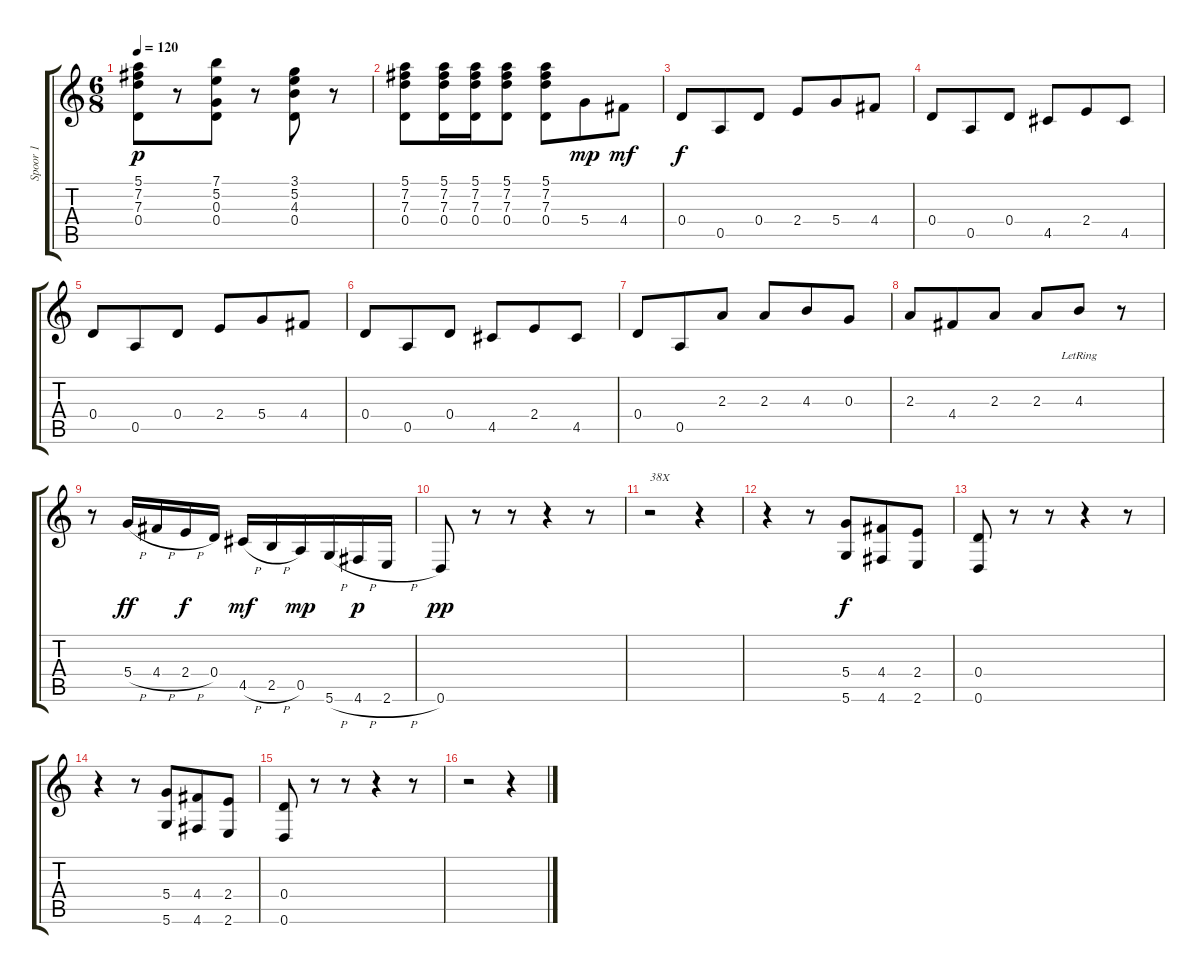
\track ("Spoor 1" "Spoor 1") {instrument acousticguitarnylon}
\staff {score tabs}
\tuning (E4 B3 G3 D3 A2 D2) {hide}
\ts (6 8)
\tempo 120
\clef g2
\ks c
(5.1 7.2 7.3 0.4).8{dy p} r.8 (7.1 5.2 0.3 0.4).8 r.8 (3.1 5.2 4.3 0.4).8 r.8 |
(5.1 7.2 7.3 0.4).8 (5.1 7.2 7.3 0.4).16 (5.1 7.2 7.3 0.4).16 (5.1 7.2 7.3 0.4).8 (5.1 7.2 7.3 0.4).8 5.4.8{dy mp} 4.4.8{dy mf} |
0.4.8{dy f} 0.5.8 0.4.8 2.4.8 5.4.8 4.4.8 |
0.4.8 0.5.8 0.4.8 4.5.8 2.4.8 4.5.8 |
0.4.8 0.5.8 0.4.8 2.4.8 5.4.8 4.4.8 |
0.4.8 0.5.8 0.4.8 4.5.8 2.4.8 4.5.8 |
0.4.8 0.5.8 2.3.8 2.3.8 4.3.8 0.3.8 |
2.3.8 4.4.8 2.3.8 2.3.8 4.3{lr}.8 r.8 |
r.8 5.4{h}.16{dy ff} 4.4{h}.16 2.4{h}.16{dy f} 0.4.16 4.5{h}.16{dy mf} 2.5{h}.16 0.5.16{dy mp} 5.6{h}.16 4.6{h}.16{dy p} 2.6{h}.16 |
0.6.8{dy pp} r.8 r.8 r.4 r.8 |
r.2{txt "38X"} r.4 |
r.4 r.8 (5.4 5.6).8{dy f} (4.4 4.6).8 (2.4 2.6).8 |
(0.4 0.6).8 r.8 r.8 r.4 r.8 |
r.4 r.8 (5.4 5.6).8 (4.4 4.6).8 (2.4 2.6).8 |
(0.4 0.6).8 r.8 r.8 r.4 r.8 |
r.2 r.4
